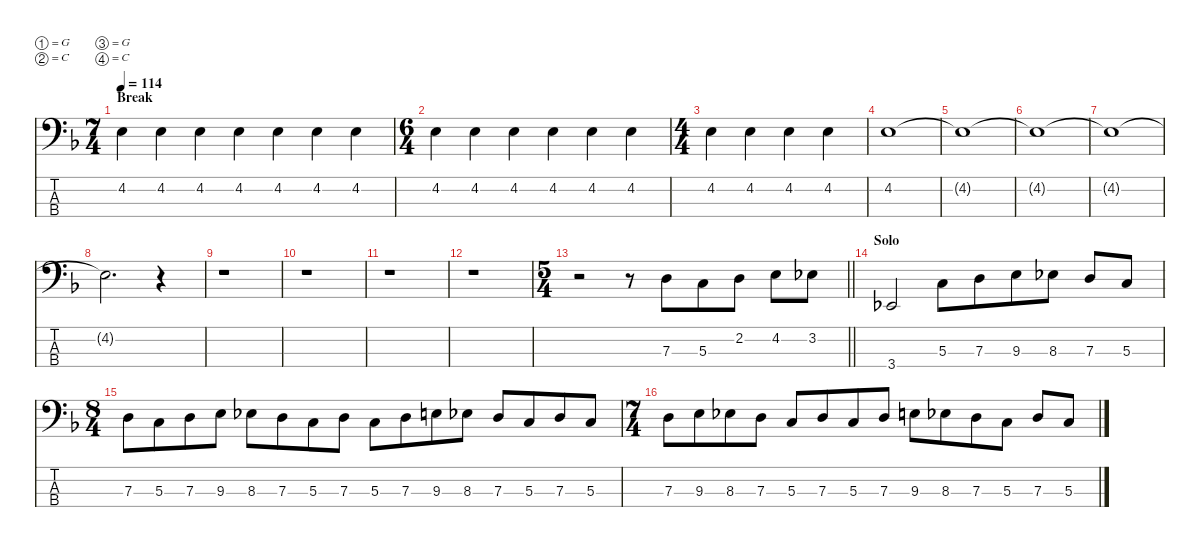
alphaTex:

\defaultSystemsLayout 4
\hideDynamics
\bracketExtendMode nobrackets
\singleTrackTrackNamePolicy hidden
\multiTrackTrackNamePolicy hidden
\firstSystemTrackNameMode fullname
\otherSystemsTrackNameOrientation horizontal
\track ("Bass" "el.bs.") {instrument electricbassfinger}
\staff {score tabs}
\tuning (G2 C2 G1 C1)
\ts (7 4)
\beaming (8 4 4 4 4)
\section ("" "Break")
\tempo 114
\clef f4
\ks dminor
4.2{acc forcenatural}.4{dy f beam Down} 4.2{acc forcenatural}.4{beam Down} 4.2{acc forcenatural}.4{beam Down} 4.2{acc forcenatural}.4{beam Down} 4.2{acc forcenatural}.4{beam Down} 4.2{acc forcenatural}.4{beam Down} 4.2{acc forcenatural}.4{beam Down} |
\ts (6 4)
\beaming (8 4 4 4 4)
4.2{acc forcenatural}.4{beam Down} 4.2{acc forcenatural}.4{beam Down} 4.2{acc forcenatural}.4{beam Down} 4.2{acc forcenatural}.4{beam Down} 4.2{acc forcenatural}.4{beam Down} 4.2{acc forcenatural}.4{beam Down} |
\ts (4 4)
\beaming (8 4 4 4 4)
4.2{acc forcenatural}.4{beam Down} 4.2{acc forcenatural}.4{beam Down} 4.2{acc forcenatural}.4{beam Down} 4.2{acc forcenatural}.4{beam Down} |
4.2{acc forcenatural}.1{beam Down} |
4.2{t acc forcenatural}.1{beam Down} |
4.2{t acc forcenatural}.1{beam Down} |
4.2{t acc forcenatural}.1{beam Down} |
4.2{t acc forcenatural}.2{d beam Down} r.4{beam Down} |
r.1{beam Down} |
r.1{beam Down} |
r.1{beam Down} |
r.1{beam Down} |
\ts (5 4)
\beaming (8 4 4 4 4)
\barLineRight lightlight
r.2{beam Down} r.8{beam Down} 7.3{acc forcenatural}.8{beam Up} 5.3{acc forcenatural}.8{beam Up} 2.2{acc forcenatural}.8{beam Up} 4.2{acc forcenatural}.8{beam Down} 3.2{acc b}.8{beam Down} |
\section ("" "Solo")
3.4{acc b}.2{beam Up} 5.3{acc forcenatural}.8{beam Down} 7.3{acc forcenatural}.8{beam Down} 9.3{acc forcenatural}.8{beam Down} 8.3{acc b}.8{beam Down} 7.3{acc forcenatural}.8{beam Up} 5.3{acc forcenatural}.8{beam Up} |
\ts (8 4)
\beaming (8 4 4 4 4)
7.3{acc forcenatural}.8{beam Down} 5.3{acc forcenatural}.8{beam Down} 7.3{acc forcenatural}.8{beam Down} 9.3{acc forcenatural}.8{beam Down} 8.3{acc b}.8{beam Down} 7.3{acc forcenatural}.8{beam Down} 5.3{acc forcenatural}.8{beam Down} 7.3{acc forcenatural}.8{beam Down} 5.3{acc forcenatural}.8{beam Down} 7.3{acc forcenatural}.8{beam Down} 9.3{acc forcenatural}.8{beam Down} 8.3{acc b}.8{beam Down} 7.3{acc forcenatural}.8{beam Up} 5.3{acc forcenatural}.8{beam Up} 7.3{acc forcenatural}.8{beam Up} 5.3{acc forcenatural}.8{beam Up} |
\ts (7 4)
\beaming (8 4 4 4 4)
7.3{acc forcenatural}.8{beam Down} 9.3{acc forcenatural}.8{beam Down} 8.3{acc b}.8{beam Down} 7.3{acc forcenatural}.8{beam Down} 5.3{acc forcenatural}.8{beam Up} 7.3{acc forcenatural}.8{beam Up} 5.3{acc forcenatural}.8{beam Up} 7.3{acc forcenatural}.8{beam Up} 9.3{acc forcenatural}.8{beam Down} 8.3{acc b}.8{beam Down} 7.3{acc forcenatural}.8{beam Down} 5.3{acc forcenatural}.8{beam Down} 7.3{acc forcenatural}.8{beam Up} 5.3{acc forcenatural}.8{beam Up}
